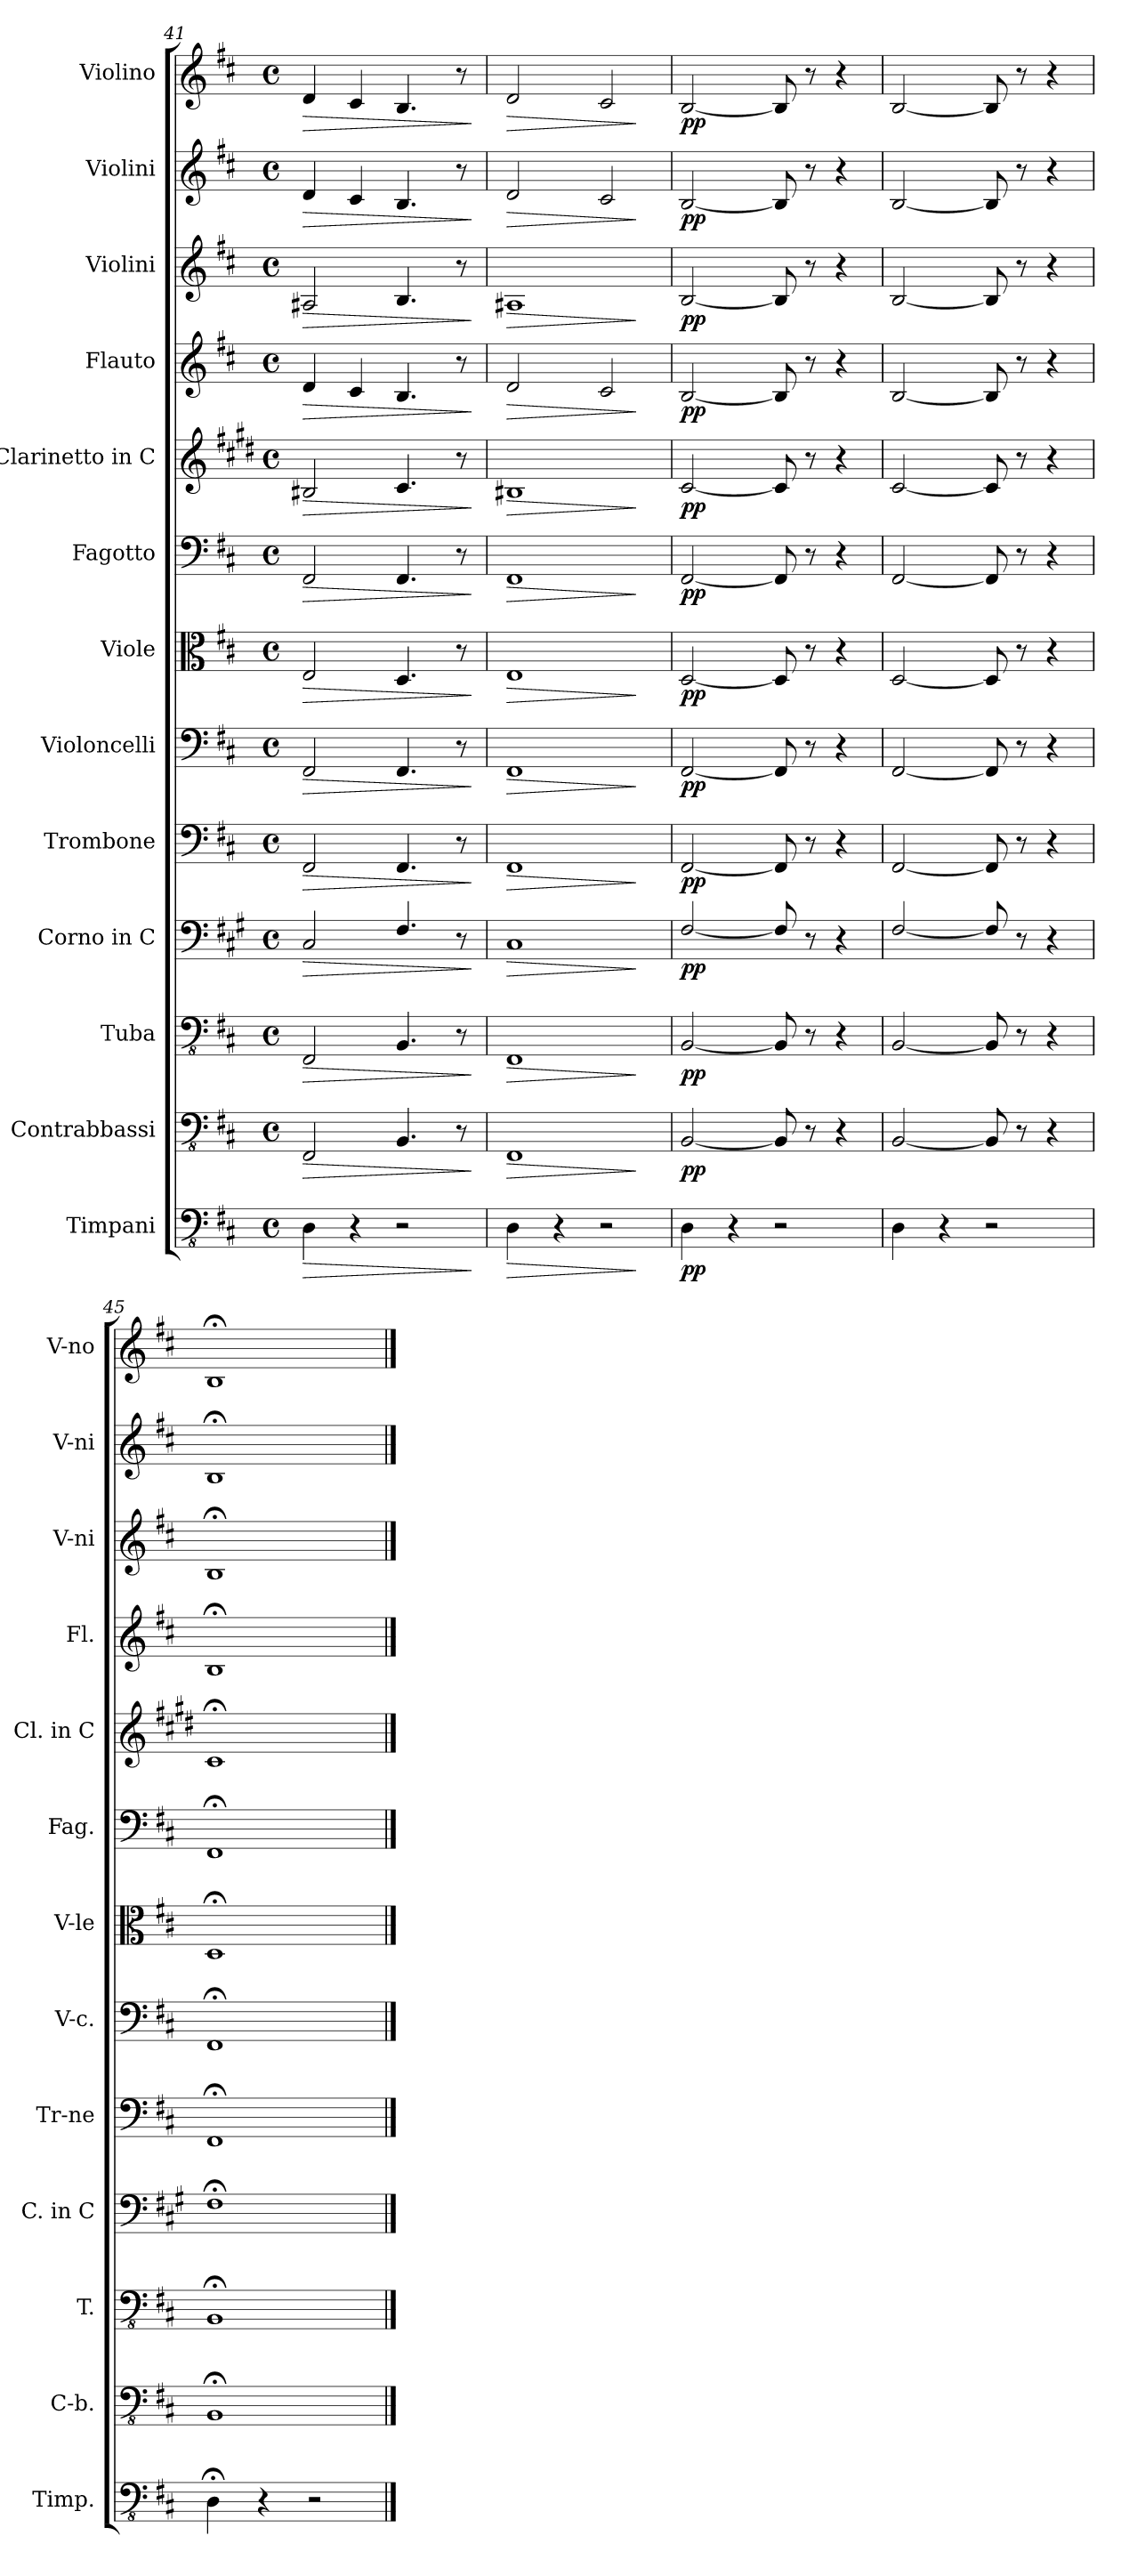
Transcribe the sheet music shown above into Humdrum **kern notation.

**kern	**dynam	**kern	**dynam	**kern	**dynam	**kern	**dynam	**kern	**dynam	**kern	**dynam	**kern	**dynam	**kern	**dynam	**kern	**dynam	**kern	**dynam	**kern	**dynam	**kern	**dynam	**kern	**dynam
*part13	*part13	*part12	*part12	*part11	*part11	*part10	*part10	*part9	*part9	*part8	*part8	*part7	*part7	*part6	*part6	*part5	*part5	*part4	*part4	*part3	*part3	*part2	*part2	*part1	*part1
*staff13	*staff13	*staff12	*staff12	*staff11	*staff11	*staff10	*staff10	*staff9	*staff9	*staff8	*staff8	*staff7	*staff7	*staff6	*staff6	*staff5	*staff5	*staff4	*staff4	*staff3	*staff3	*staff2	*staff2	*staff1	*staff1
*I"Timpani	*	*I"Contrabbassi	*	*I"Tuba	*	*I"Corno in C	*	*I"Trombone	*	*I"Violoncelli	*	*I"Viole	*	*I"Fagotto	*	*I"Clarinetto in C	*	*I"Flauto	*	*I"Violini	*	*I"Violini	*	*I"Violino	*
*I'Timp.	*	*I'C-b.	*	*I'T.	*	*I'C. in C	*	*I'Tr-ne	*	*I'V-c.	*	*I'V-le	*	*I'Fag.	*	*I'Cl. in C	*	*I'Fl.	*	*I'V-ni	*	*I'V-ni	*	*I'V-no	*
!!LO:PB:g=z
*clefFv4	*	*clefFv4	*	*clefFv4	*	*clefF4	*	*clefF4	*	*clefF4	*	*clefC3	*	*clefF4	*	*clefG2	*	*clefG2	*	*clefG2	*	*clefG2	*	*clefG2	*
*	*	*	*	*	*	*ITrd4c7	*	*	*	*	*	*	*	*	*	*ITrd1c2	*	*	*	*	*	*	*	*	*
*k[f#c#]	*	*k[f#c#]	*	*k[f#c#]	*	*k[f#c#]	*	*k[f#c#]	*	*k[f#c#]	*	*k[f#c#]	*	*k[f#c#]	*	*k[f#c#]	*	*k[f#c#]	*	*k[f#c#]	*	*k[f#c#]	*	*k[f#c#]	*
*M4/4	*	*M4/4	*	*M4/4	*	*M4/4	*	*M4/4	*	*M4/4	*	*M4/4	*	*M4/4	*	*M4/4	*	*M4/4	*	*M4/4	*	*M4/4	*	*M4/4	*
*met(c)	*	*met(c)	*	*met(c)	*	*met(c)	*	*met(c)	*	*met(c)	*	*met(c)	*	*met(c)	*	*met(c)	*	*met(c)	*	*met(c)	*	*met(c)	*	*met(c)	*
=41	=41	=41	=41	=41	=41	=41	=41	=41	=41	=41	=41	=41	=41	=41	=41	=41	=41	=41	=41	=41	=41	=41	=41	=41	=41
!	!LO:HP:b	!	!LO:HP:b	!	!LO:HP:b	!	!LO:HP:b	!	!LO:HP:b	!	!LO:HP:b	!	!LO:HP:b	!	!LO:HP:b	!	!LO:HP:b	!	!LO:HP:b	!	!LO:HP:b	!	!LO:HP:b	!	!LO:HP:b
4DD\	>	2FFF#/	>	2FFF#/	>	2FF#/	>	2FF#/	>	2FF#/	>	2E/	>	2FF#/	>	2A#X/	>	4d/	>	2A#X/	>	4d/	>	4d/	>
4r	.	.	.	.	.	.	.	.	.	.	.	.	.	.	.	.	.	4c#/	.	.	.	4c#/	.	4c#/	.
2r	.	4.BBB/	.	4.BBB/	.	4.BB/	.	4.FF#/	.	4.FF#/	.	4.D/	.	4.FF#/	.	4.B/	.	4.B/	.	4.B/	.	4.B/	.	4.B/	.
.	.	8r	.	8r	.	8r	.	8r	.	8r	.	8r	.	8r	.	8r	.	8r	.	8r	.	8r	.	8r	.
.	]	.	]	.	]	.	]	.	]	.	]	.	]	.	]	.	]	.	]	.	]	.	]	.	]
=42	=42	=42	=42	=42	=42	=42	=42	=42	=42	=42	=42	=42	=42	=42	=42	=42	=42	=42	=42	=42	=42	=42	=42	=42	=42
!	!LO:HP:b	!	!LO:HP:b	!	!LO:HP:b	!	!LO:HP:b	!	!LO:HP:b	!	!LO:HP:b	!	!LO:HP:b	!	!LO:HP:b	!	!LO:HP:b	!	!LO:HP:b	!	!LO:HP:b	!	!LO:HP:b	!	!LO:HP:b
4DD\	>	1FFF#	>	1FFF#	>	1FF#	>	1FF#	>	1FF#	>	1E	>	1FF#	>	1A#X	>	2d/	>	1A#X	>	2d/	>	2d/	>
4r	.	.	.	.	.	.	.	.	.	.	.	.	.	.	.	.	.	.	.	.	.	.	.	.	.
2r	.	.	.	.	.	.	.	.	.	.	.	.	.	.	.	.	.	2c#/	.	.	.	2c#/	.	2c#/	.
.	]	.	]	.	]	.	]	.	]	.	]	.	]	.	]	.	]	.	]	.	]	.	]	.	]
=43	=43	=43	=43	=43	=43	=43	=43	=43	=43	=43	=43	=43	=43	=43	=43	=43	=43	=43	=43	=43	=43	=43	=43	=43	=43
!	!LO:DY:b	!	!LO:DY:b	!	!LO:DY:b	!	!LO:DY:b	!	!LO:DY:b	!	!LO:DY:b	!	!LO:DY:b	!	!LO:DY:b	!	!LO:DY:b	!	!LO:DY:b	!	!LO:DY:b	!	!LO:DY:b	!	!LO:DY:b
4DD\	pp	[2BBB/	pp	[2BBB/	pp	[2BB/	pp	[2FF#/	pp	[2FF#/	pp	[2D/	pp	[2FF#/	pp	[2B/	pp	[2B/	pp	[2B/	pp	[2B/	pp	[2B/	pp
4r	.	.	.	.	.	.	.	.	.	.	.	.	.	.	.	.	.	.	.	.	.	.	.	.	.
2r	.	8BBB/]	.	8BBB/]	.	8BB/]	.	8FF#/]	.	8FF#/]	.	8D/]	.	8FF#/]	.	8B/]	.	8B/]	.	8B/]	.	8B/]	.	8B/]	.
.	.	8r	.	8r	.	8r	.	8r	.	8r	.	8r	.	8r	.	8r	.	8r	.	8r	.	8r	.	8r	.
.	.	4r	.	4r	.	4r	.	4r	.	4r	.	4r	.	4r	.	4r	.	4r	.	4r	.	4r	.	4r	.
=44	=44	=44	=44	=44	=44	=44	=44	=44	=44	=44	=44	=44	=44	=44	=44	=44	=44	=44	=44	=44	=44	=44	=44	=44	=44
4DD\	.	[2BBB/	.	[2BBB/	.	[2BB/	.	[2FF#/	.	[2FF#/	.	[2D/	.	[2FF#/	.	[2B/	.	[2B/	.	[2B/	.	[2B/	.	[2B/	.
4r	.	.	.	.	.	.	.	.	.	.	.	.	.	.	.	.	.	.	.	.	.	.	.	.	.
2r	.	8BBB/]	.	8BBB/]	.	8BB/]	.	8FF#/]	.	8FF#/]	.	8D/]	.	8FF#/]	.	8B/]	.	8B/]	.	8B/]	.	8B/]	.	8B/]	.
.	.	8r	.	8r	.	8r	.	8r	.	8r	.	8r	.	8r	.	8r	.	8r	.	8r	.	8r	.	8r	.
.	.	4r	.	4r	.	4r	.	4r	.	4r	.	4r	.	4r	.	4r	.	4r	.	4r	.	4r	.	4r	.
=45	=45	=45	=45	=45	=45	=45	=45	=45	=45	=45	=45	=45	=45	=45	=45	=45	=45	=45	=45	=45	=45	=45	=45	=45	=45
4DD;<\	.	1BBB;<	.	1BBB;<	.	1BB;<	.	1FF#;<	.	1FF#;<	.	1D;<	.	1FF#;<	.	1B;<	.	1B;<	.	1B;<	.	1B;<	.	1B;<	.
4r	.	.	.	.	.	.	.	.	.	.	.	.	.	.	.	.	.	.	.	.	.	.	.	.	.
2r	.	.	.	.	.	.	.	.	.	.	.	.	.	.	.	.	.	.	.	.	.	.	.	.	.
==	==	==	==	==	==	==	==	==	==	==	==	==	==	==	==	==	==	==	==	==	==	==	==	==	==
*-	*-	*-	*-	*-	*-	*-	*-	*-	*-	*-	*-	*-	*-	*-	*-	*-	*-	*-	*-	*-	*-	*-	*-	*-	*-
